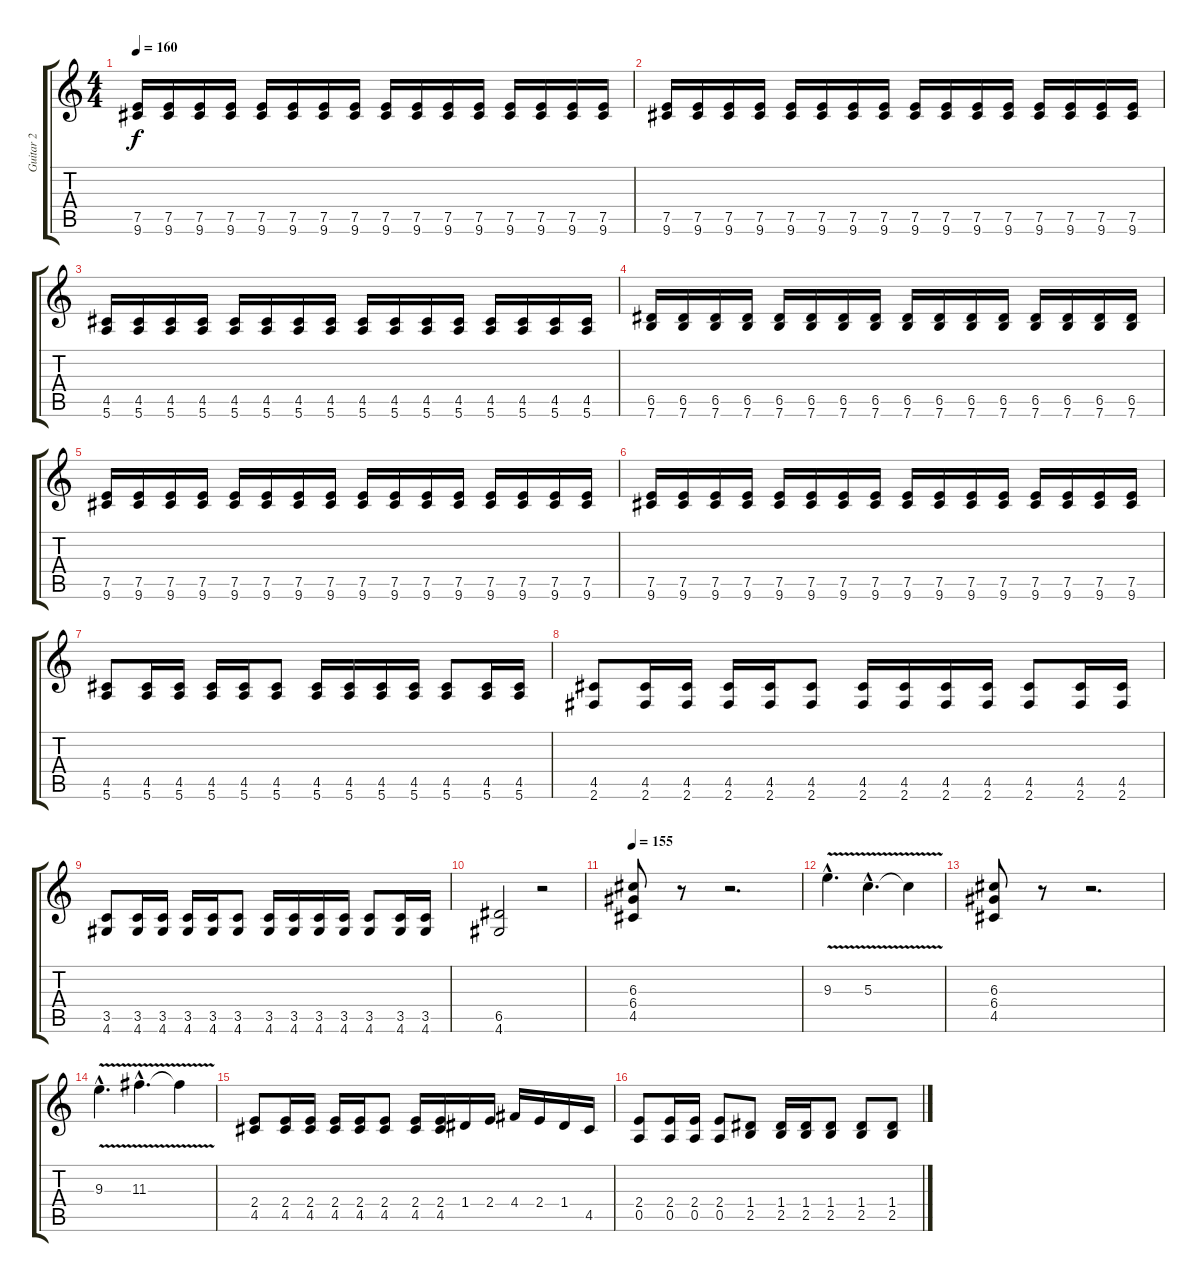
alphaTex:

\track ("Guitar 2" "Guitar 2") {instrument distortionguitar}
\staff {score tabs}
\tuning (E4 B3 G3 D3 A2 E2) {hide}
\ts (4 4)
\tempo 160
\clef g2
\ks c
(7.5 9.6).16{dy f} (7.5 9.6).16 (7.5 9.6).16 (7.5 9.6).16 (7.5 9.6).16 (7.5 9.6).16 (7.5 9.6).16 (7.5 9.6).16 (7.5 9.6).16 (7.5 9.6).16 (7.5 9.6).16 (7.5 9.6).16 (7.5 9.6).16 (7.5 9.6).16 (7.5 9.6).16 (7.5 9.6).16 |
(7.5 9.6).16 (7.5 9.6).16 (7.5 9.6).16 (7.5 9.6).16 (7.5 9.6).16 (7.5 9.6).16 (7.5 9.6).16 (7.5 9.6).16 (7.5 9.6).16 (7.5 9.6).16 (7.5 9.6).16 (7.5 9.6).16 (7.5 9.6).16 (7.5 9.6).16 (7.5 9.6).16 (7.5 9.6).16 |
(4.5 5.6).16 (4.5 5.6).16 (4.5 5.6).16 (4.5 5.6).16 (4.5 5.6).16 (4.5 5.6).16 (4.5 5.6).16 (4.5 5.6).16 (4.5 5.6).16 (4.5 5.6).16 (4.5 5.6).16 (4.5 5.6).16 (4.5 5.6).16 (4.5 5.6).16 (4.5 5.6).16 (4.5 5.6).16 |
(6.5 7.6).16 (6.5 7.6).16 (6.5 7.6).16 (6.5 7.6).16 (6.5 7.6).16 (6.5 7.6).16 (6.5 7.6).16 (6.5 7.6).16 (6.5 7.6).16 (6.5 7.6).16 (6.5 7.6).16 (6.5 7.6).16 (6.5 7.6).16 (6.5 7.6).16 (6.5 7.6).16 (6.5 7.6).16 |
(7.5 9.6).16 (7.5 9.6).16 (7.5 9.6).16 (7.5 9.6).16 (7.5 9.6).16 (7.5 9.6).16 (7.5 9.6).16 (7.5 9.6).16 (7.5 9.6).16 (7.5 9.6).16 (7.5 9.6).16 (7.5 9.6).16 (7.5 9.6).16 (7.5 9.6).16 (7.5 9.6).16 (7.5 9.6).16 |
(7.5 9.6).16 (7.5 9.6).16 (7.5 9.6).16 (7.5 9.6).16 (7.5 9.6).16 (7.5 9.6).16 (7.5 9.6).16 (7.5 9.6).16 (7.5 9.6).16 (7.5 9.6).16 (7.5 9.6).16 (7.5 9.6).16 (7.5 9.6).16 (7.5 9.6).16 (7.5 9.6).16 (7.5 9.6).16 |
(4.5 5.6).8 (4.5 5.6).16 (4.5 5.6).16 (4.5 5.6).16 (4.5 5.6).16 (4.5 5.6).8 (4.5 5.6).16 (4.5 5.6).16 (4.5 5.6).16 (4.5 5.6).16 (4.5 5.6).8 (4.5 5.6).16 (4.5 5.6).16 |
(4.5 2.6).8 (4.5 2.6).16 (4.5 2.6).16 (4.5 2.6).16 (4.5 2.6).16 (4.5 2.6).8 (4.5 2.6).16 (4.5 2.6).16 (4.5 2.6).16 (4.5 2.6).16 (4.5 2.6).8 (4.5 2.6).16 (4.5 2.6).16 |
(3.5 4.6).8 (3.5 4.6).16 (3.5 4.6).16 (3.5 4.6).16 (3.5 4.6).16 (3.5 4.6).8 (3.5 4.6).16 (3.5 4.6).16 (3.5 4.6).16 (3.5 4.6).16 (3.5 4.6).8 (3.5 4.6).16 (3.5 4.6).16 |
(6.5 4.6).2 r.2 |
\tempo 155
(6.3 6.4 4.5).8 r.8 r.2{d} |
9.3{v hac}.4{d} 5.3{v hac}.4{d} 5.3{t}.4 |
(6.3 6.4 4.5).8 r.8 r.2{d} |
9.3{v hac}.4{d} 11.3{v hac}.4{d} 11.3{t}.4 |
(2.4 4.5).8 (2.4 4.5).16 (2.4 4.5).16 (2.4 4.5).16 (2.4 4.5).16 (2.4 4.5).8 (2.4 4.5).16 (2.4 4.5).16 1.4.16 2.4.16 4.4.16 2.4.16 1.4.16 4.5.16 |
(2.4 0.5).8 (2.4 0.5).16 (2.4 0.5).16 (2.4 0.5).8 (1.4 2.5).8 (1.4 2.5).16 (1.4 2.5).16 (1.4 2.5).8 (1.4 2.5).8 (1.4 2.5).8
